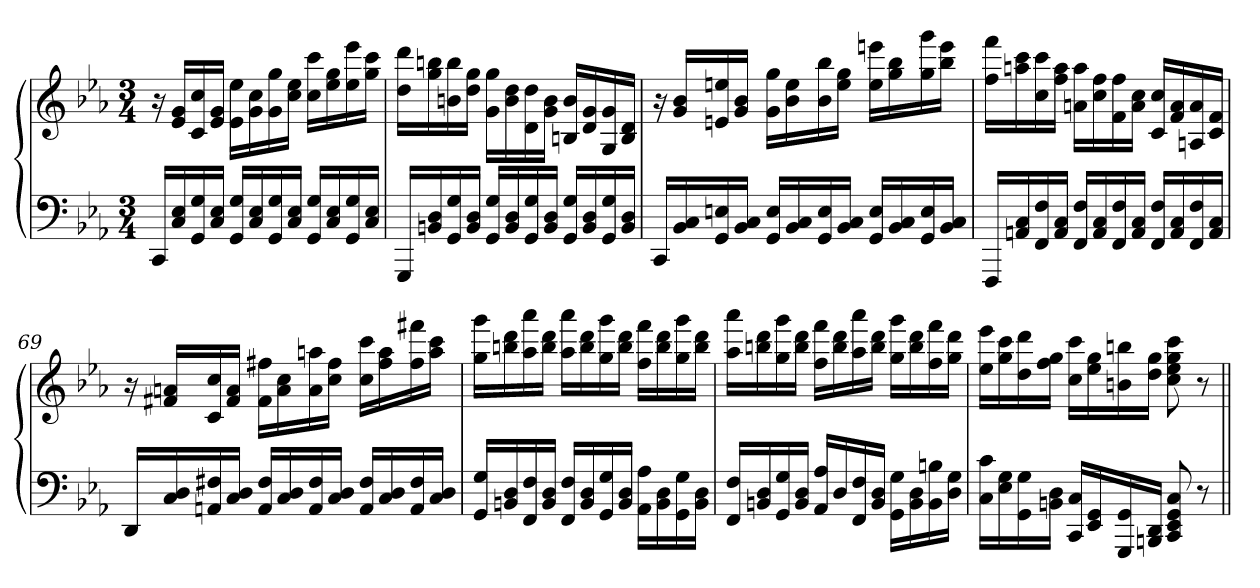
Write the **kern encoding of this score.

**kern	**kern
*part1	*part1
*staff2	*staff1
*clefF4	*clefG2
*k[b-e-a-]	*k[b-e-a-]
*c:	*c:
*M3/4	*M3/4
=	=
16CCLL	16r
16C 16E-	16e- 16gLL
16GG 16G	16c 16cc
16C 16E-JJ	16e- 16gJJ
16GG 16GLL	16e- 16ee-LL
16C 16E-	16g 16cc
16GG 16G	16g 16gg
16C 16E-JJ	16cc 16ee-JJ
16GG 16GLL	16cc 16cccLL
16C 16E-	16ee- 16gg
16GG 16G	16ee- 16eee-
16C 16E-JJ	16gg 16cccJJ
=66	=66
16GGGLL	16dd 16dddLL
16BBn 16D	16gg 16bbn
16GG 16G	16bn 16bb
16BB 16DJJ	16dd 16ggJJ
16GG 16GLL	16g 16ggLL
16BB 16D	16b 16dd
16GG 16G	16d 16dd
16BB 16DJJ	16g 16bJJ
16GG 16GLL	16Bn 16bLL
16BB 16D	16d 16g
16GG 16G	16G 16g
16BB 16DJJ	16B 16dJJ
=67	=67
16CCLL	16r
16BB- 16C	16g 16b-LL
16GG 16En	16en 16een
16BB- 16CJJ	16g 16b-JJ
16GG 16ELL	16g 16ggLL
16BB- 16C	16b- 16ee
16GG 16E	16b- 16bb-
16BB- 16CJJ	16ee 16ggJJ
16GG 16ELL	16ee 16eeenLL
16BB- 16C	16gg 16bb-
16GG 16E	16gg 16ggg
16BB- 16CJJ	16bb- 16eeeJJ
=68	=68
16FFFLL	16ff 16fffLL
16AAn 16C	16aan 16ccc
16FF 16F	16cc 16ccc
16AA 16CJJ	16ff 16aaJJ
16FF 16FLL	16an 16aaLL
16AA 16C	16cc 16ff
16FF 16F	16f 16ff
16AA 16CJJ	16a 16ccJJ
16FF 16FLL	16c 16ccLL
16AA 16C	16f 16a
16FF 16F	16An 16a
16AA 16CJJ	16c 16fJJ
=69	=69
16DDLL	16r
16C 16D	16f#X 16anLL
16AAn 16F#X	16c 16cc
16C 16DJJ	16f# 16aJJ
16AA 16F#LL	16f# 16ff#XLL
16C 16D	16a 16cc
16AA 16F#	16a 16aan
16C 16DJJ	16cc 16ff#JJ
16AA 16F#LL	16cc 16cccLL
16C 16D	16ff# 16aa
16AA 16F#	16ff# 16fff#X
16C 16DJJ	16aa 16cccJJ
=70	=70
16GG 16GLL	16gg 16gggLL
16BBn 16D	16bbn 16ddd
16FF 16F	16aa- 16aaa-
16BB 16DJJ	16bb 16dddJJ
16FF 16FLL	16aa- 16aaa-LL
16BB 16D	16bb 16ddd
16GG 16G	16gg 16ggg
16BB 16DJJ	16bb 16dddJJ
16AA- 16A-LL	16ff 16fffLL
16BB 16D	16bb 16ddd
16GG 16G	16gg 16ggg
16BB 16DJJ	16bb 16dddJJ
=71	=71
16FF 16FLL	16aa- 16aaa-LL
16BBn 16D	16bbn 16ddd
16GG 16G	16gg 16ggg
16BB 16DJJ	16bb 16dddJJ
16AA- 16A-LL	16ff 16fffLL
16D	16bb 16ddd
16FF 16F	16aa- 16aaa-
16BB 16DJJ	16bb 16dddJJ
16GG 16GLL	16gg 16gggLL
16BB 16D	16bb 16ddd
16BB 16Bn	16ff 16fff
16D 16GJJ	16gg 16dddJJ
=72	=72
16C 16cLL	16ee- 16eee-LL
16E- 16G	16gg 16ccc
16GG 16G	16dd 16ddd
16BBn 16DJJ	16ff 16ggJJ
16CC 16CLL	16cc 16cccLL
16EE- 16GG	16ee- 16gg
16GGG 16GG	16bn 16bbn
16BBBn 16DDJJ	16dd 16ggJJ
8CC 8EE- 8GG 8C	8cc 8ee- 8gg 8ccc
8r	8r
=||	=||
*-	*-
